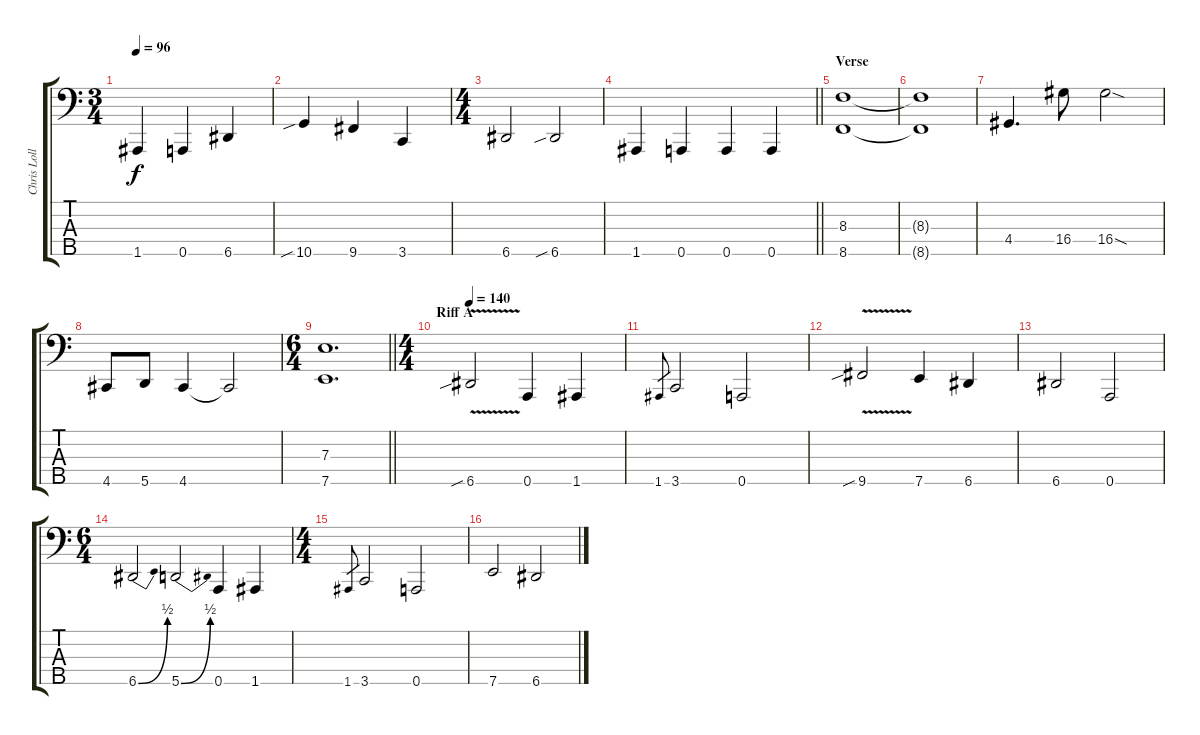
\track ("Chris Lollis" "Chris Loll") {instrument electricbassfinger}
\staff {score tabs}
\tuning (G2 D2 A1 E1 A0) {hide}
\ts (3 4)
\tempo 96
\clef f4
\ks c
1.5.4{dy f} 0.5.4 6.5.4 |
10.5{sib}.4 9.5.4 3.5.4 |
\ts (4 4)
6.5.2 6.5{sib}.2 |
\barLineRight lightlight
1.5.4 0.5.4 0.5.4 0.5.4 |
\section ("" "Verse")
(8.3 8.5).1 |
(8.3{t} 8.5{t}).1 |
4.4.4{d} 16.4.8 16.4{sod}.2 |
4.5.8 5.5.8 4.5.4 4.5{t}.2 |
\ts (6 4)
\barLineRight lightlight
(7.3 7.5).1{d} |
\ts (4 4)
\section ("" "Riff A")
\tempo 140
6.5{v sib}.2 0.5.4 1.5.4 |
1.5.8{gr} 3.5.2 0.5.2 |
9.5{v sib}.2 7.5.4 6.5.4 |
6.5.2 0.5.2 |
\ts (6 4)
6.5{be (bend 0 0 60 2)}.2 5.5{be (bend 0 0 60 2)}.2 0.5.4 1.5.4 |
\ts (4 4)
1.5.8{gr} 3.5.2 0.5.2 |
7.5.2 6.5.2
